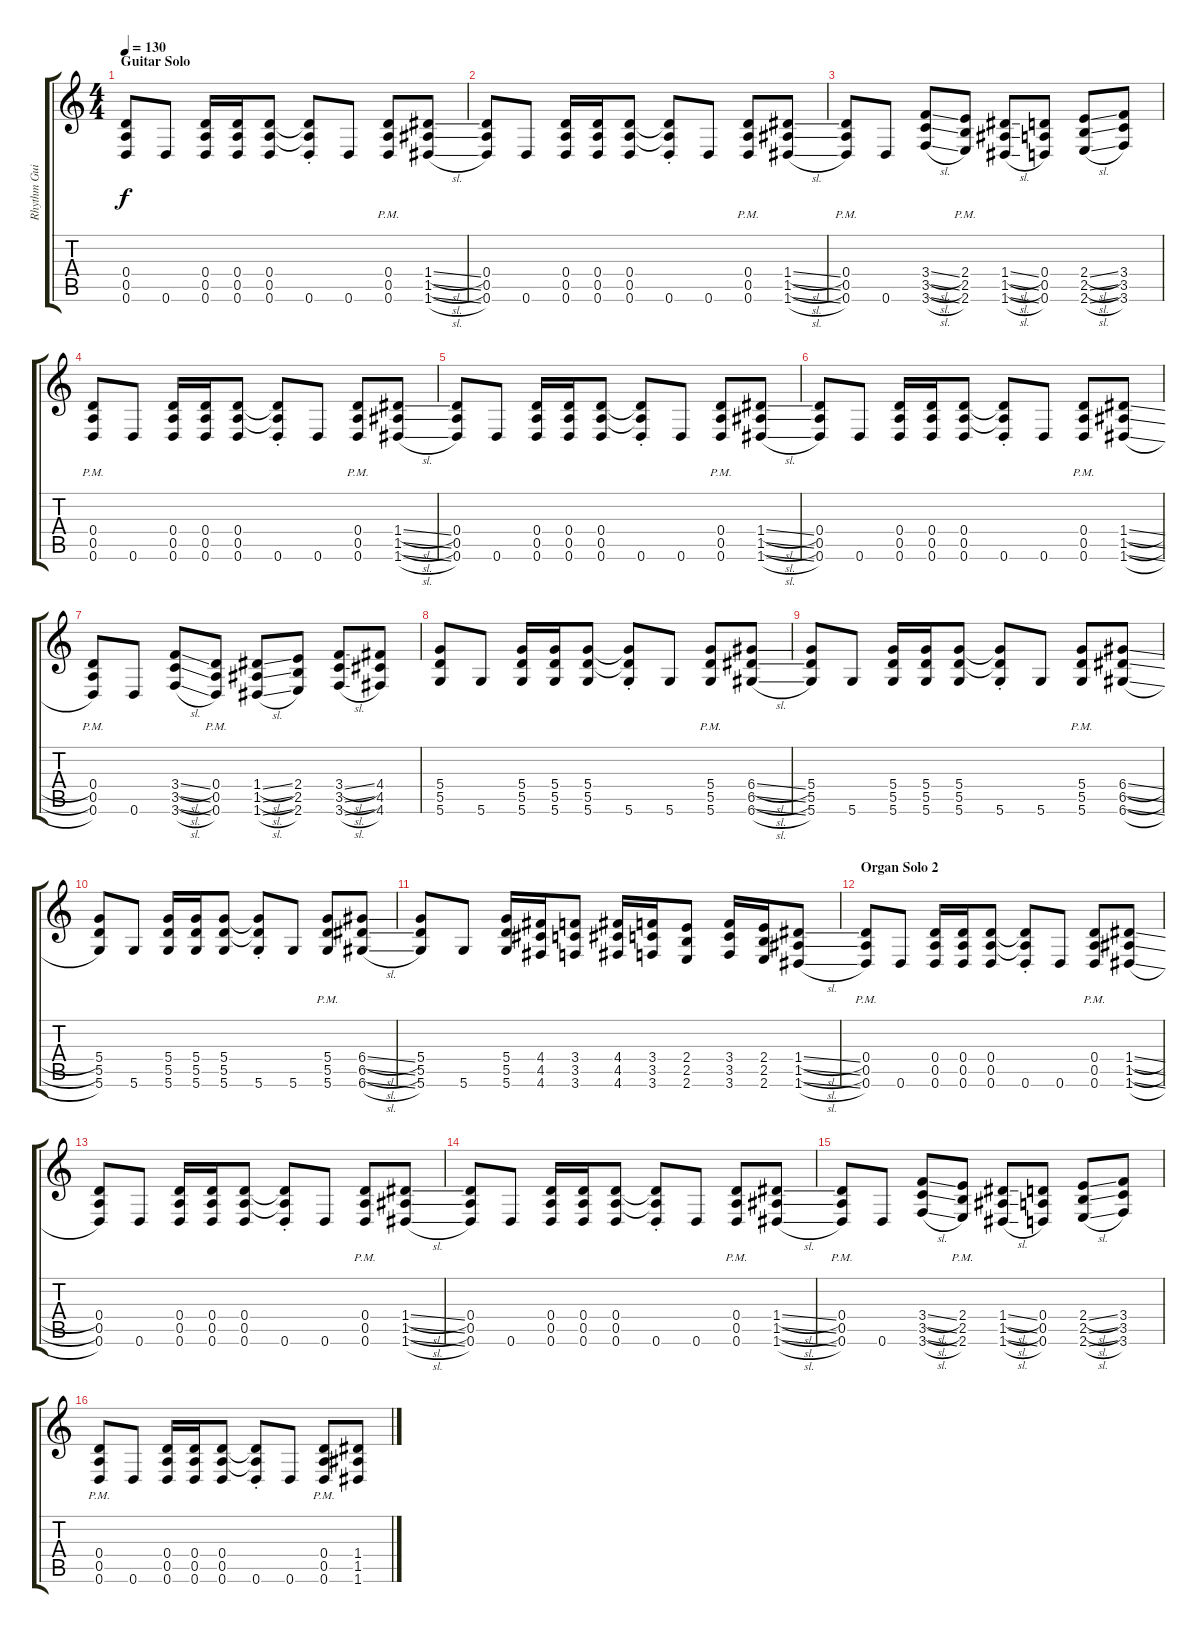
\track ("Rhythm Guitar" "Rhythm Gui") {instrument distortionguitar}
\staff {score tabs}
\tuning (E4 B3 G3 D3 A2 D2) {hide}
\ts (4 4)
\section ("" "Guitar Solo")
\tempo 130
\clef g2
\ks c
(0.4 0.5 0.6).8{dy f} 0.6.8 (0.4 0.5 0.6).16 (0.4 0.5 0.6).16 (0.4 0.5 0.6).8 (0.4{t} 0.5{t} 0.6{st}).8 0.6.8 (0.4{pm} 0.5{pm} 0.6{pm}).8 (1.4{sl} 1.5{sl} 1.6{sl}).8 |
(0.4 0.5 0.6).8 0.6.8 (0.4 0.5 0.6).16 (0.4 0.5 0.6).16 (0.4 0.5 0.6).8 (0.4{t} 0.5{t} 0.6{st}).8 0.6.8 (0.4{pm} 0.5{pm} 0.6{pm}).8 (1.4{sl} 1.5{sl} 1.6{sl}).8 |
(0.4 0.5 0.6{pm}).8 0.6.8 (3.4{sl} 3.5{sl} 3.6{sl}).8 (2.4{pm} 2.5 2.6).8 (1.4{sl} 1.5{sl} 1.6{sl}).8 (0.4 0.5 0.6).8 (2.4{sl} 2.5{sl} 2.6{sl}).8 (3.4 3.5 3.6).8 |
(0.4{pm} 0.5{pm} 0.6{pm}).8 0.6.8 (0.4 0.5 0.6).16 (0.4 0.5 0.6).16 (0.4 0.5 0.6).8 (0.4{t} 0.5{t} 0.6{st}).8 0.6.8 (0.4{pm} 0.5{pm} 0.6{pm}).8 (1.4{sl} 1.5{sl} 1.6{sl}).8 |
(0.4 0.5 0.6).8 0.6.8 (0.4 0.5 0.6).16 (0.4 0.5 0.6).16 (0.4 0.5 0.6).8 (0.4{t} 0.5{t} 0.6{st}).8 0.6.8 (0.4{pm} 0.5{pm} 0.6{pm}).8 (1.4{sl} 1.5{sl} 1.6{sl}).8 |
(0.4 0.5 0.6).8 0.6.8 (0.4 0.5 0.6).16 (0.4 0.5 0.6).16 (0.4 0.5 0.6).8 (0.4{t} 0.5{t} 0.6{st}).8 0.6.8 (0.4{pm} 0.5{pm} 0.6{pm}).8 (1.4{sl} 1.5{sl} 1.6{sl}).8 |
(0.4 0.5 0.6{pm}).8 0.6.8 (3.4{sl} 3.5{sl} 3.6{sl}).8 (0.4{pm} 0.5 0.6).8 (1.4{sl} 1.5{sl} 1.6{sl}).8 (2.4 2.5 2.6).8 (3.4{sl} 3.5{sl} 3.6{sl}).8 (4.4 4.5 4.6).8 |
(5.4 5.5 5.6).8 5.6.8 (5.4 5.5 5.6).16 (5.4 5.5 5.6).16 (5.4 5.5 5.6).8 (5.4{t} 5.5{t} 5.6{st}).8 5.6.8 (5.4{pm} 5.5{pm} 5.6{pm}).8 (6.4{sl} 6.5{sl} 6.6{sl}).8 |
(5.4 5.5 5.6).8 5.6.8 (5.4 5.5 5.6).16 (5.4 5.5 5.6).16 (5.4 5.5 5.6).8 (5.4{t} 5.5{t} 5.6{st}).8 5.6.8 (5.4{pm} 5.5{pm} 5.6{pm}).8 (6.4{sl} 6.5{sl} 6.6{sl}).8 |
(5.4 5.5 5.6).8 5.6.8 (5.4 5.5 5.6).16 (5.4 5.5 5.6).16 (5.4 5.5 5.6).8 (5.4{t} 5.5{t} 5.6{st}).8 5.6.8 (5.4{pm} 5.5{pm} 5.6{pm}).8 (6.4{sl} 6.5{sl} 6.6{sl}).8 |
(5.4 5.5 5.6).8 5.6.8 (5.4 5.5 5.6).16 (4.4 4.5 4.6).16 (3.4 3.5 3.6).8 (4.4 4.5 4.6).16 (3.4 3.5 3.6).16 (2.4 2.5 2.6).8 (3.4 3.5 3.6).16 (2.4 2.5 2.6).16 (1.4{sl} 1.5{sl} 1.6{sl}).8 |
\section ("" "Organ Solo 2")
(0.4 0.5 0.6{pm}).8 0.6.8 (0.4 0.5 0.6).16 (0.4 0.5 0.6).16 (0.4 0.5 0.6).8 (0.4{t} 0.5{t} 0.6{st}).8 0.6.8 (0.4{pm} 0.5{pm} 0.6{pm}).8 (1.4{sl} 1.5{sl} 1.6{sl}).8 |
(0.4 0.5 0.6).8 0.6.8 (0.4 0.5 0.6).16 (0.4 0.5 0.6).16 (0.4 0.5 0.6).8 (0.4{t} 0.5{t} 0.6{st}).8 0.6.8 (0.4{pm} 0.5{pm} 0.6{pm}).8 (1.4{sl} 1.5{sl} 1.6{sl}).8 |
(0.4 0.5 0.6).8 0.6.8 (0.4 0.5 0.6).16 (0.4 0.5 0.6).16 (0.4 0.5 0.6).8 (0.4{t} 0.5{t} 0.6{st}).8 0.6.8 (0.4{pm} 0.5{pm} 0.6{pm}).8 (1.4{sl} 1.5{sl} 1.6{sl}).8 |
(0.4 0.5 0.6{pm}).8 0.6.8 (3.4{sl} 3.5{sl} 3.6{sl}).8 (2.4{pm} 2.5 2.6).8 (1.4{sl} 1.5{sl} 1.6{sl}).8 (0.4 0.5 0.6).8 (2.4{sl} 2.5{sl} 2.6{sl}).8 (3.4 3.5 3.6).8 |
(0.4{pm} 0.5{pm} 0.6{pm}).8 0.6.8 (0.4 0.5 0.6).16 (0.4 0.5 0.6).16 (0.4 0.5 0.6).8 (0.4{t} 0.5{t} 0.6{st}).8 0.6.8 (0.4{pm} 0.5{pm} 0.6{pm}).8 (1.4{sl} 1.5{sl} 1.6{sl}).8
